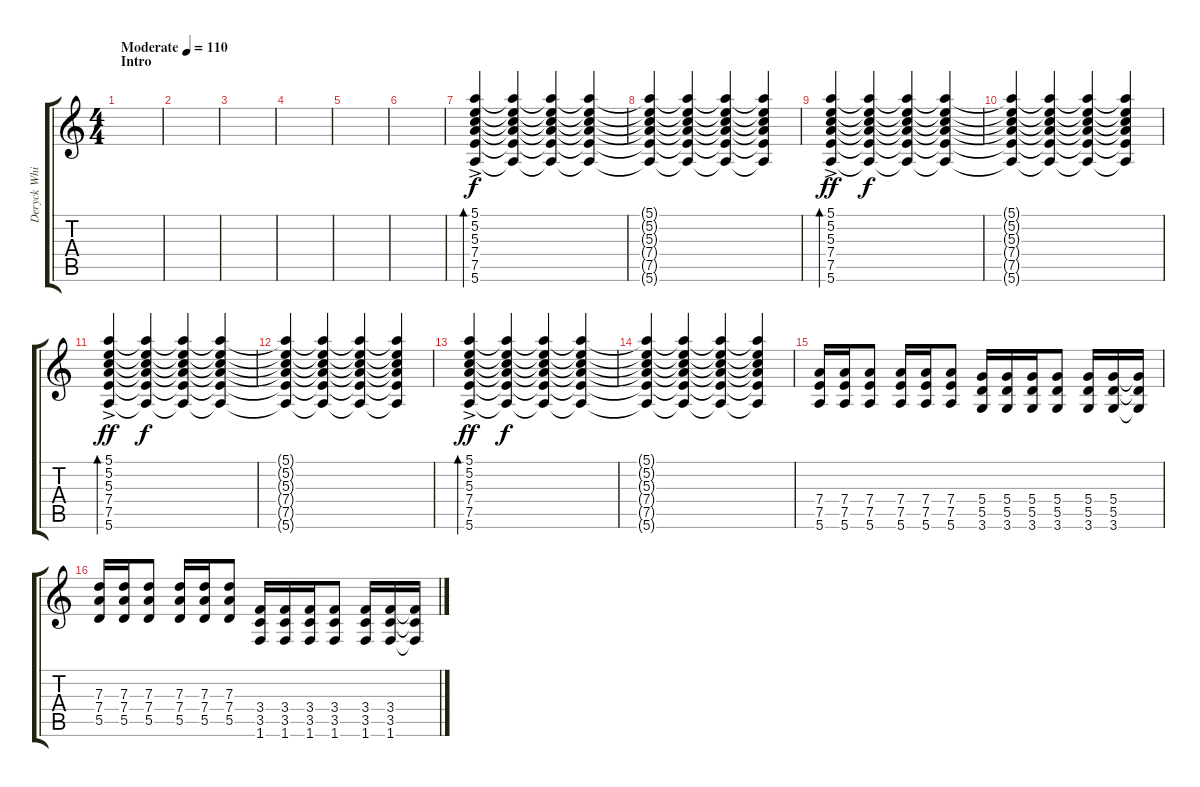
\track ("Deryck Whibley" "Deryck Whi") {instrument distortionguitar}
\staff {score tabs}
\tuning (E4 B3 G3 D3 A2 E2) {hide}
\ts (4 4)
\section ("" "Intro")
\tempo (110 "Moderate")
\clef g2
\ks c
|
|
|
|
|
|
(5.1 5.2 5.3{ac} 7.4 7.5 5.6).4{bd 120 volume 13} (5.1{t} 5.2{t} 5.3{t} 7.4{t} 7.5{t} 5.6{t}).4{dy f} (5.1{t} 5.2{t} 5.3{t} 7.4{t} 7.5{t} 5.6{t}).4 (5.1{t} 5.2{t} 5.3{t} 7.4{t} 7.5{t} 5.6{t}).4 |
(5.1{t} 5.2{t} 5.3{t} 7.4{t} 7.5{t} 5.6{t}).4 (5.1{t} 5.2{t} 5.3{t} 7.4{t} 7.5{t} 5.6{t}).4 (5.1{t} 5.2{t} 5.3{t} 7.4{t} 7.5{t} 5.6{t}).4 (5.1{t} 5.2{t} 5.3{t} 7.4{t} 7.5{t} 5.6{t}).4 |
(5.1 5.2 5.3{ac} 7.4 7.5 5.6).4{bd 120 dy ff} (5.1{t} 5.2{t} 5.3{t} 7.4{t} 7.5{t} 5.6{t}).4{dy f} (5.1{t} 5.2{t} 5.3{t} 7.4{t} 7.5{t} 5.6{t}).4 (5.1{t} 5.2{t} 5.3{t} 7.4{t} 7.5{t} 5.6{t}).4 |
(5.1{t} 5.2{t} 5.3{t} 7.4{t} 7.5{t} 5.6{t}).4 (5.1{t} 5.2{t} 5.3{t} 7.4{t} 7.5{t} 5.6{t}).4 (5.1{t} 5.2{t} 5.3{t} 7.4{t} 7.5{t} 5.6{t}).4 (5.1{t} 5.2{t} 5.3{t} 7.4{t} 7.5{t} 5.6{t}).4 |
(5.1 5.2 5.3{ac} 7.4 7.5 5.6).4{bd 120 dy ff} (5.1{t} 5.2{t} 5.3{t} 7.4{t} 7.5{t} 5.6{t}).4{dy f} (5.1{t} 5.2{t} 5.3{t} 7.4{t} 7.5{t} 5.6{t}).4 (5.1{t} 5.2{t} 5.3{t} 7.4{t} 7.5{t} 5.6{t}).4 |
(5.1{t} 5.2{t} 5.3{t} 7.4{t} 7.5{t} 5.6{t}).4 (5.1{t} 5.2{t} 5.3{t} 7.4{t} 7.5{t} 5.6{t}).4 (5.1{t} 5.2{t} 5.3{t} 7.4{t} 7.5{t} 5.6{t}).4 (5.1{t} 5.2{t} 5.3{t} 7.4{t} 7.5{t} 5.6{t}).4 |
(5.1 5.2 5.3{ac} 7.4 7.5 5.6).4{bd 120 dy ff} (5.1{t} 5.2{t} 5.3{t} 7.4{t} 7.5{t} 5.6{t}).4{dy f} (5.1{t} 5.2{t} 5.3{t} 7.4{t} 7.5{t} 5.6{t}).4 (5.1{t} 5.2{t} 5.3{t} 7.4{t} 7.5{t} 5.6{t}).4 |
(5.1{t} 5.2{t} 5.3{t} 7.4{t} 7.5{t} 5.6{t}).4 (5.1{t} 5.2{t} 5.3{t} 7.4{t} 7.5{t} 5.6{t}).4 (5.1{t} 5.2{t} 5.3{t} 7.4{t} 7.5{t} 5.6{t}).4 (5.1{t} 5.2{t} 5.3{t} 7.4{t} 7.5{t} 5.6{t}).4 |
(7.4 7.5 5.6).16 (7.4 7.5 5.6).16 (7.4 7.5 5.6).8 (7.4 7.5 5.6).16 (7.4 7.5 5.6).16 (7.4 7.5 5.6).8 (5.4 5.5 3.6).16 (5.4 5.5 3.6).16 (5.4 5.5 3.6).16 (5.4 5.5 3.6).8 (5.4 5.5 3.6).16 (5.4 5.5 3.6).16 (5.4{t} 5.5{t} 3.6{t}).16 |
(7.3 7.4 5.5).16 (7.3 7.4 5.5).16 (7.3 7.4 5.5).8 (7.3 7.4 5.5).16 (7.3 7.4 5.5).16 (7.3 7.4 5.5).8 (3.4 3.5 1.6).16 (3.4 3.5 1.6).16 (3.4 3.5 1.6).16 (3.4 3.5 1.6).8 (3.4 3.5 1.6).16 (3.4 3.5 1.6).16 (3.4{t} 3.5{t} 1.6{t}).16
